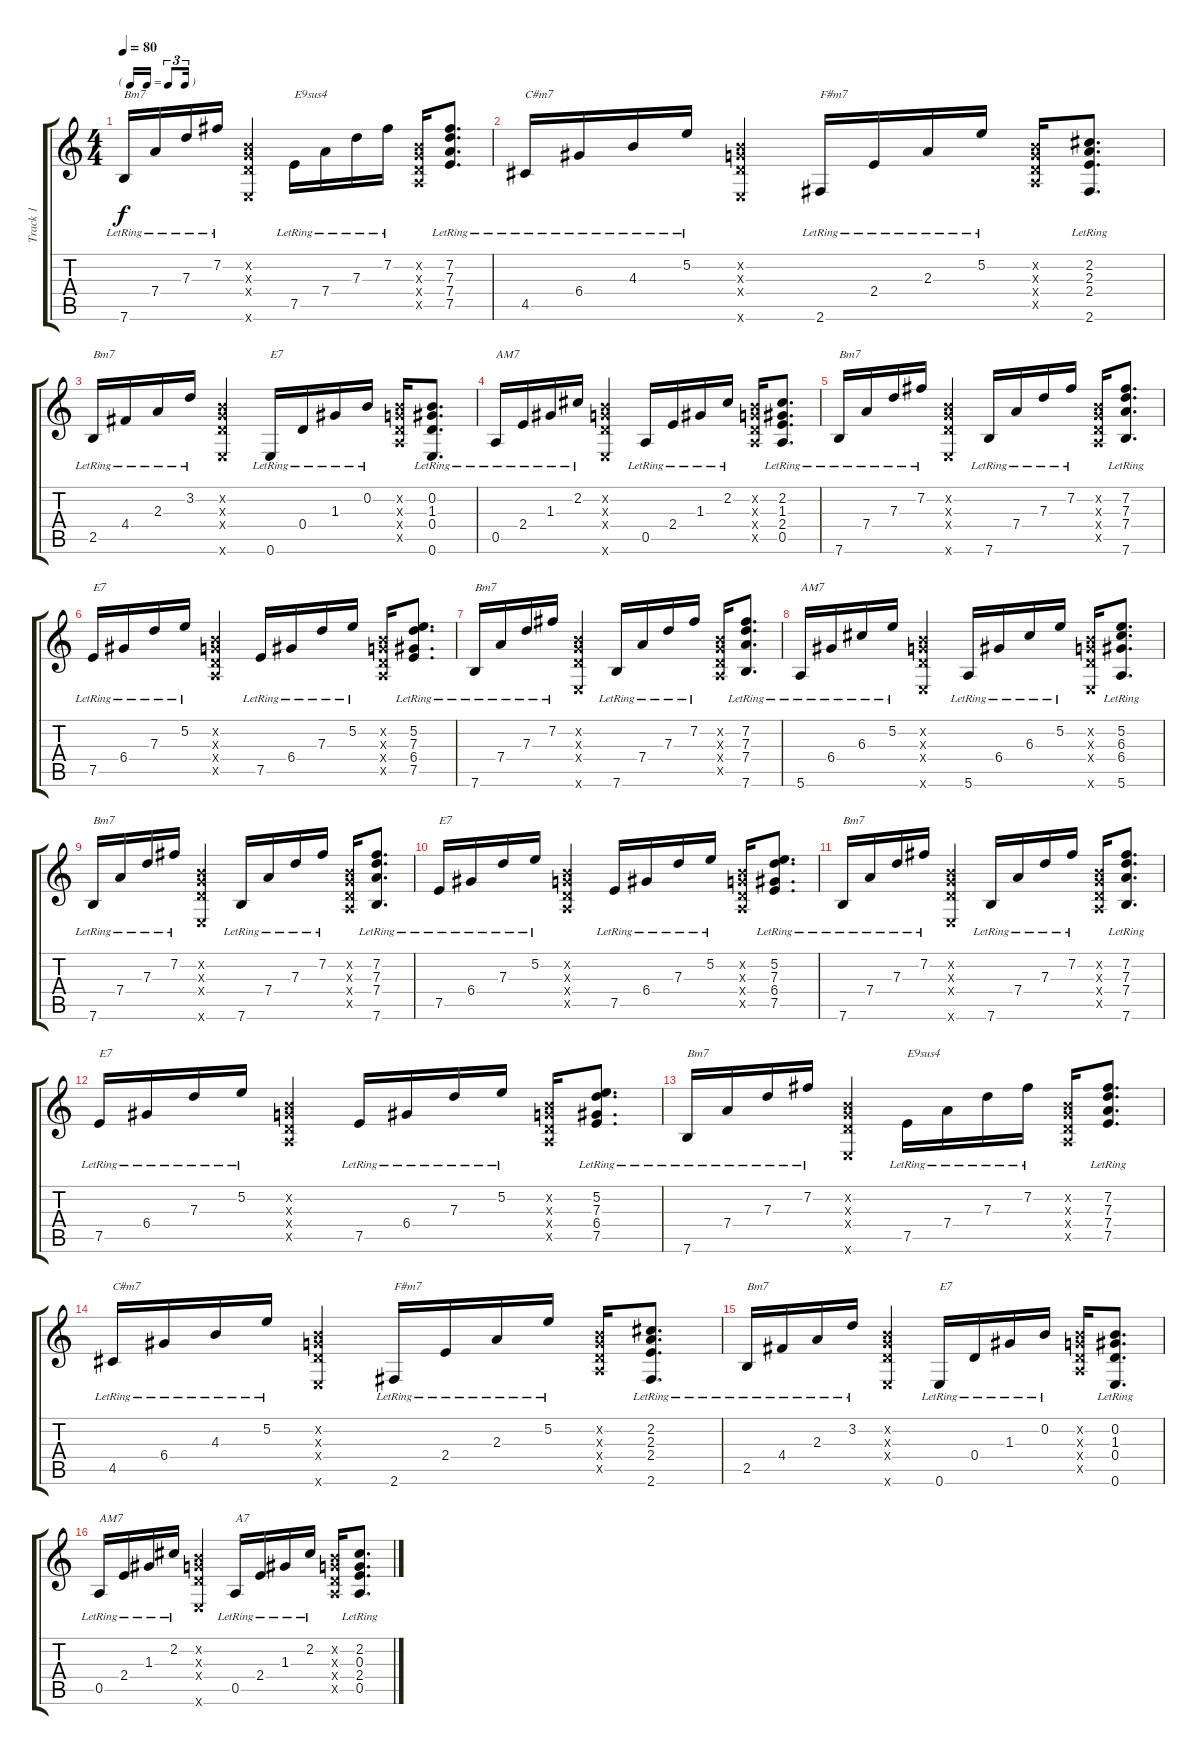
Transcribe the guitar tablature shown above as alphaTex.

\track ("Track 1" "Track 1") {instrument acousticguitarsteel}
\staff {score tabs}
\tuning (E4 B3 G3 D3 A2 E2) {hide}
\ts (4 4)
\tf triplet16th
\tempo 80
\clef g2
\ks c
7.6{lr}.16{txt "Bm7" dy f} 7.4{lr}.16 7.3{lr}.16 7.2{lr}.16 (0.2{x} 0.3{x} 0.4{x} 0.6{x}).4 7.5{lr}.16{txt "E9sus4"} 7.4{lr}.16 7.3{lr}.16 7.2{lr}.16 (0.2{x} 0.3{x} 0.4{x} 0.5{x}).16 (7.2{lr} 7.3{lr} 7.4{lr} 7.5{lr}).8{d} |
4.5{lr}.16{txt "C#m7"} 6.4{lr}.16 4.3{lr}.16 5.2{lr}.16 (0.2{x} 0.3{x} 0.4{x} 0.6{x}).4 2.6{lr}.16{txt "F#m7"} 2.4{lr}.16 2.3{lr}.16 5.2{lr}.16 (0.2{x} 0.3{x} 0.4{x} 0.5{x}).16 (2.2{lr} 2.3{lr} 2.4{lr} 2.6{lr}).8{d} |
2.5{lr}.16{txt "Bm7"} 4.4{lr}.16 2.3{lr}.16 3.2{lr}.16 (0.2{x} 0.3{x} 0.4{x} 0.6{x}).4 0.6{lr}.16{txt "E7"} 0.4{lr}.16 1.3{lr}.16 0.2{lr}.16 (0.2{x} 0.3{x} 0.4{x} 0.5{x}).16 (0.2{lr} 1.3{lr} 0.4{lr} 0.6{lr}).8{d} |
0.5{lr}.16{txt "AM7"} 2.4{lr}.16 1.3{lr}.16 2.2{lr}.16 (0.2{x} 0.3{x} 0.4{x} 0.6{x}).4 0.5{lr}.16 2.4{lr}.16 1.3{lr}.16 2.2{lr}.16 (0.2{x} 0.3{x} 0.4{x} 0.5{x}).16 (2.2{lr} 1.3{lr} 2.4{lr} 0.5{lr}).8{d} |
7.6{lr}.16{txt "Bm7"} 7.4{lr}.16 7.3{lr}.16 7.2{lr}.16 (0.2{x} 0.3{x} 0.4{x} 0.6{x}).4 7.6{lr}.16 7.4{lr}.16 7.3{lr}.16 7.2{lr}.16 (0.2{x} 0.3{x} 0.4{x} 0.5{x}).16 (7.2{lr} 7.3{lr} 7.4{lr} 7.6{lr}).8{d} |
7.5{lr}.16{txt "E7"} 6.4{lr}.16 7.3{lr}.16 5.2{lr}.16 (0.2{x} 0.3{x} 0.4{x} 0.5{x}).4 7.5{lr}.16 6.4{lr}.16 7.3{lr}.16 5.2{lr}.16 (0.2{x} 0.3{x} 0.4{x} 0.5{x}).16 (5.2{lr} 7.3{lr} 6.4{lr} 7.5{lr}).8{d} |
7.6{lr}.16{txt "Bm7"} 7.4{lr}.16 7.3{lr}.16 7.2{lr}.16 (0.2{x} 0.3{x} 0.4{x} 0.6{x}).4 7.6{lr}.16 7.4{lr}.16 7.3{lr}.16 7.2{lr}.16 (0.2{x} 0.3{x} 0.4{x} 0.5{x}).16 (7.2{lr} 7.3{lr} 7.4{lr} 7.6{lr}).8{d} |
5.6{lr}.16{txt "AM7"} 6.4{lr}.16 6.3{lr}.16 5.2{lr}.16 (0.2{x} 0.3{x} 0.4{x} 0.6{x}).4 5.6{lr}.16 6.4{lr}.16 6.3{lr}.16 5.2{lr}.16 (0.2{x} 0.3{x} 0.4{x} 0.6{x}).16 (5.2{lr} 6.3{lr} 6.4{lr} 5.6{lr}).8{d} |
7.6{lr}.16{txt "Bm7"} 7.4{lr}.16 7.3{lr}.16 7.2{lr}.16 (0.2{x} 0.3{x} 0.4{x} 0.6{x}).4 7.6{lr}.16 7.4{lr}.16 7.3{lr}.16 7.2{lr}.16 (0.2{x} 0.3{x} 0.4{x} 0.5{x}).16 (7.2{lr} 7.3{lr} 7.4{lr} 7.6{lr}).8{d} |
7.5{lr}.16{txt "E7"} 6.4{lr}.16 7.3{lr}.16 5.2{lr}.16 (0.2{x} 0.3{x} 0.4{x} 0.5{x}).4 7.5{lr}.16 6.4{lr}.16 7.3{lr}.16 5.2{lr}.16 (0.2{x} 0.3{x} 0.4{x} 0.5{x}).16 (5.2{lr} 7.3{lr} 6.4{lr} 7.5{lr}).8{d} |
7.6{lr}.16{txt "Bm7"} 7.4{lr}.16 7.3{lr}.16 7.2{lr}.16 (0.2{x} 0.3{x} 0.4{x} 0.6{x}).4 7.6{lr}.16 7.4{lr}.16 7.3{lr}.16 7.2{lr}.16 (0.2{x} 0.3{x} 0.4{x} 0.5{x}).16 (7.2{lr} 7.3{lr} 7.4{lr} 7.6{lr}).8{d} |
7.5{lr}.16{txt "E7"} 6.4{lr}.16 7.3{lr}.16 5.2{lr}.16 (0.2{x} 0.3{x} 0.4{x} 0.5{x}).4 7.5{lr}.16 6.4{lr}.16 7.3{lr}.16 5.2{lr}.16 (0.2{x} 0.3{x} 0.4{x} 0.5{x}).16 (5.2{lr} 7.3{lr} 6.4{lr} 7.5{lr}).8{d} |
7.6{lr}.16{txt "Bm7"} 7.4{lr}.16 7.3{lr}.16 7.2{lr}.16 (0.2{x} 0.3{x} 0.4{x} 0.6{x}).4 7.5{lr}.16{txt "E9sus4"} 7.4{lr}.16 7.3{lr}.16 7.2{lr}.16 (0.2{x} 0.3{x} 0.4{x} 0.5{x}).16 (7.2{lr} 7.3{lr} 7.4{lr} 7.5{lr}).8{d} |
4.5{lr}.16{txt "C#m7"} 6.4{lr}.16 4.3{lr}.16 5.2{lr}.16 (0.2{x} 0.3{x} 0.4{x} 0.6{x}).4 2.6{lr}.16{txt "F#m7"} 2.4{lr}.16 2.3{lr}.16 5.2{lr}.16 (0.2{x} 0.3{x} 0.4{x} 0.5{x}).16 (2.2{lr} 2.3{lr} 2.4{lr} 2.6{lr}).8{d} |
2.5{lr}.16{txt "Bm7"} 4.4{lr}.16 2.3{lr}.16 3.2{lr}.16 (0.2{x} 0.3{x} 0.4{x} 0.6{x}).4 0.6{lr}.16{txt "E7"} 0.4{lr}.16 1.3{lr}.16 0.2{lr}.16 (0.2{x} 0.3{x} 0.4{x} 0.5{x}).16 (0.2{lr} 1.3{lr} 0.4{lr} 0.6{lr}).8{d} |
0.5{lr}.16{txt "AM7"} 2.4{lr}.16 1.3{lr}.16 2.2{lr}.16 (0.2{x} 0.3{x} 0.4{x} 0.6{x}).4 0.5{lr}.16{txt "A7"} 2.4{lr}.16 1.3{lr}.16 2.2{lr}.16 (0.2{x} 0.3{x} 0.4{x} 0.5{x}).16 (2.2{lr} 0.3{lr} 2.4{lr} 0.5{lr}).8{d}
